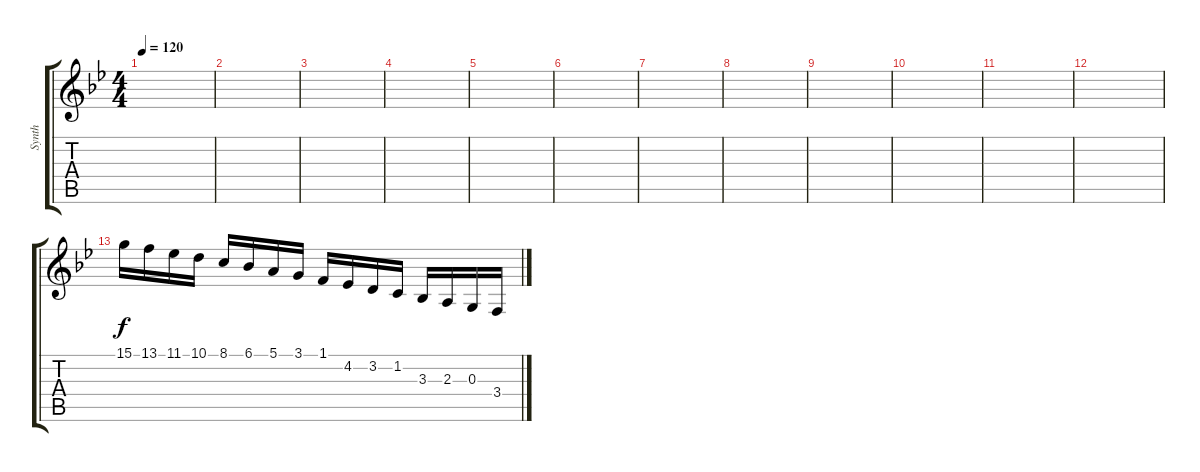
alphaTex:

\track ("Synth" "Synth") {instrument pad3polysynth}
\staff {score tabs}
\tuning (E4 B3 G3 D3 A2 E2) {hide}
\ts (4 4)
\tempo 120
\clef g2
\ks bb
|
|
|
|
|
|
|
|
|
|
|
|
15.1.16 13.1.16 11.1.16 10.1.16 8.1.16 6.1.16 5.1.16 3.1.16 1.1.16 4.2.16 3.2.16 1.2.16 3.3.16 2.3.16 0.3.16 3.4.16
